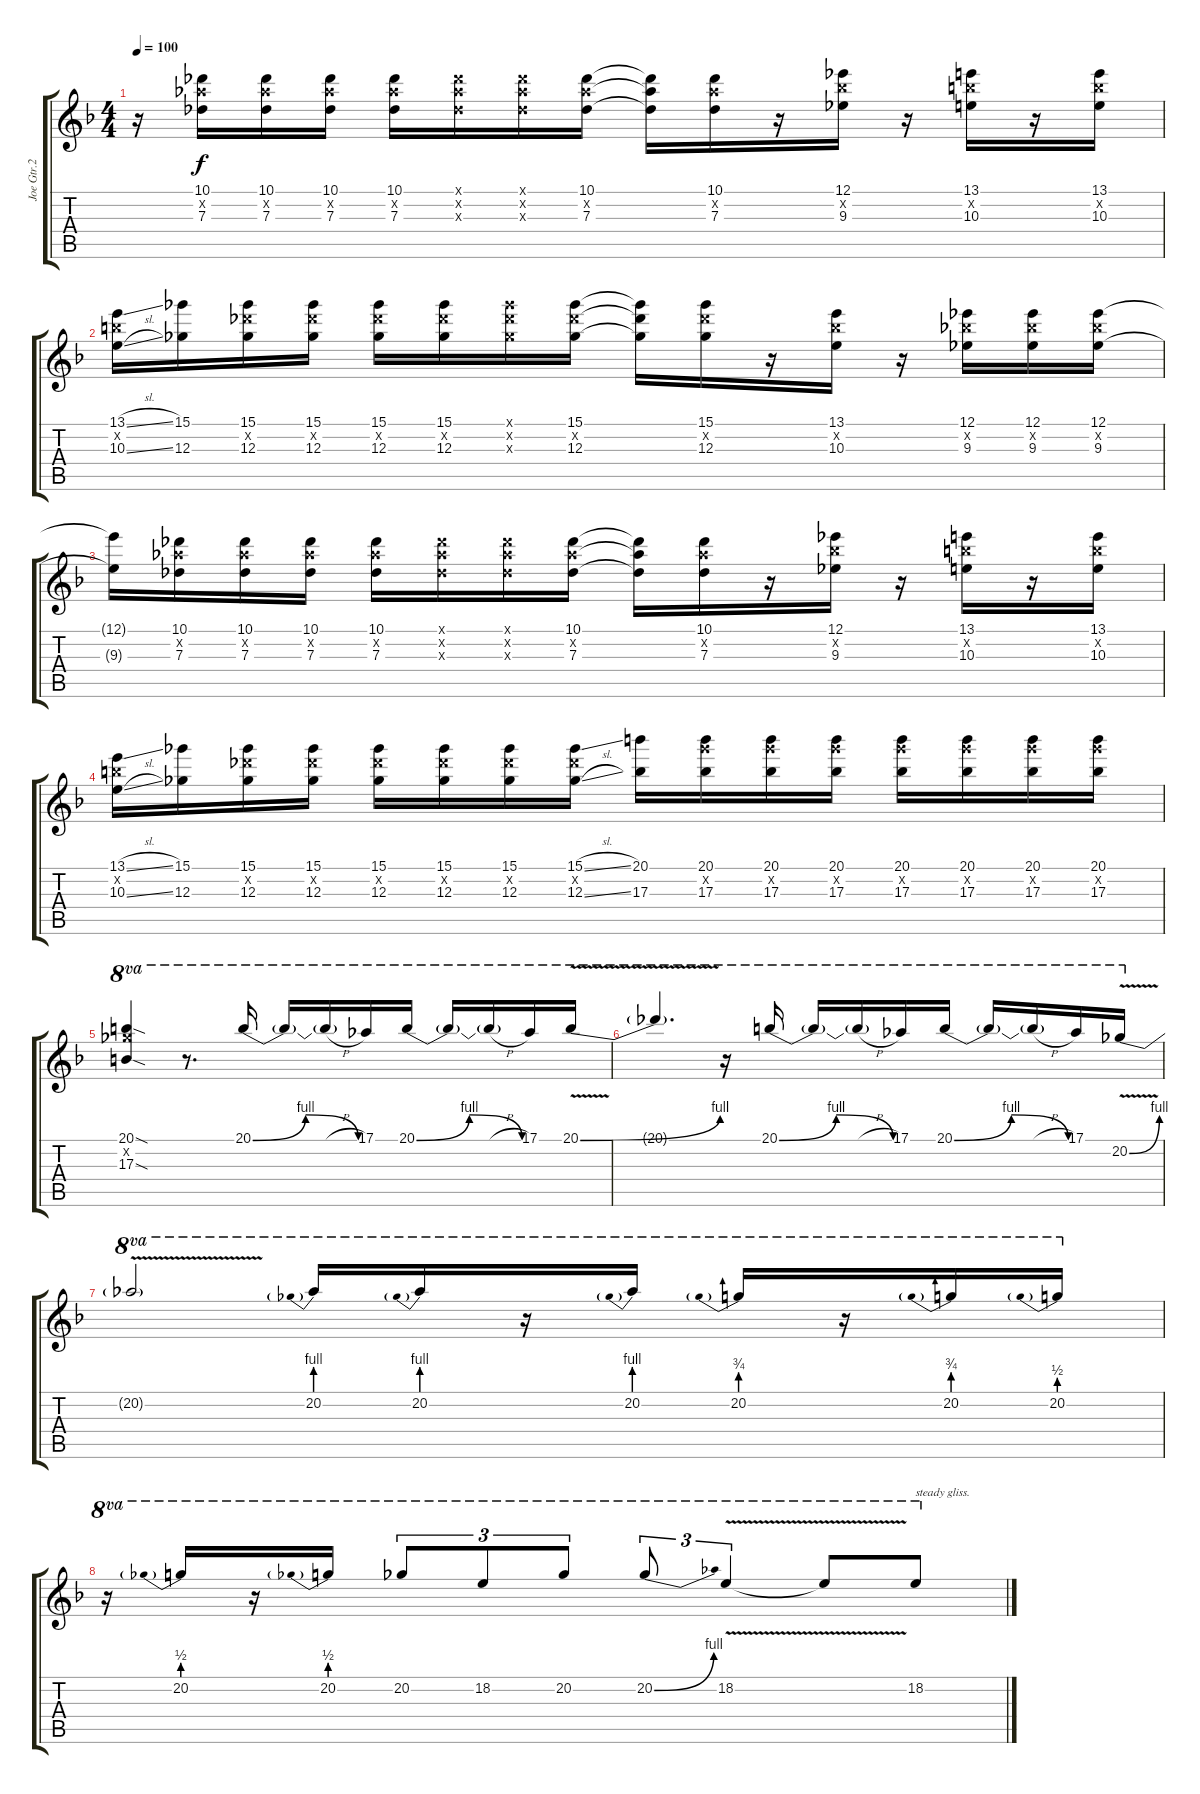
\track ("Joe Gtr.2" "Joe Gtr.2") {instrument distortionguitar}
\staff {score tabs}
\tuning (Eb4 Bb3 Gb3 Db3 Ab2 Eb2) {hide}
\ts (4 4)
\tempo 100
\clef g2
\ks dminor
r.16{dy f} (10.1 10.2{x} 7.3).16 (10.1 10.2{x} 7.3).16 (10.1 10.2{x} 7.3).16 (10.1 10.2{x} 7.3).16 (10.1{x} 10.2{x} 7.3{x}).16 (10.1{x} 10.2{x} 7.3{x}).16 (10.1 10.2{x} 7.3).16 (10.1{t} 10.2{t} 7.3{t}).16 (10.1 10.2{x} 7.3).16 r.16 (12.1 12.2{x} 9.3).16 r.16 (13.1 13.2{x} 10.3).16 r.16 (13.1 13.2{x} 10.3).16 |
(13.1{sl} 13.2{x} 10.3{sl}).16 (15.1 12.3).16 (15.1 15.2{x} 12.3).16 (15.1 15.2{x} 12.3).16 (15.1 15.2{x} 12.3).16 (15.1 15.2{x} 12.3).16 (15.1{x} 15.2{x} 12.3{x}).16 (15.1 15.2{x} 12.3).16 (15.1{t} 15.2{t} 12.3{t}).16 (15.1 15.2{x} 12.3).16 r.16 (13.1 13.2{x} 10.3).16 r.16 (12.1 12.2{x} 9.3).16 (12.1 12.2{x} 9.3).16 (12.1 12.2{x} 9.3).16 |
(12.1{t} 9.3{t}).16 (10.1 10.2{x} 7.3).16 (10.1 10.2{x} 7.3).16 (10.1 10.2{x} 7.3).16 (10.1 10.2{x} 7.3).16 (10.1{x} 10.2{x} 7.3{x}).16 (10.1{x} 10.2{x} 7.3{x}).16 (10.1 10.2{x} 7.3).16 (10.1{t} 10.2{t} 7.3{t}).16 (10.1 10.2{x} 7.3).16 r.16 (12.1 12.2{x} 9.3).16 r.16 (13.1 13.2{x} 10.3).16 r.16 (13.1 13.2{x} 10.3).16 |
(13.1{sl} 13.2{x} 10.3{sl}).16 (15.1 12.3).16 (15.1 15.2{x} 12.3).16 (15.1 15.2{x} 12.3).16 (15.1 15.2{x} 12.3).16 (15.1 15.2{x} 12.3).16 (15.1 15.2{x} 12.3).16 (15.1{sl} 15.2{x} 12.3{sl}).16 (20.1 17.3).16 (20.1 20.2{x} 17.3).16 (20.1 20.2{x} 17.3).16 (20.1 20.2{x} 17.3).16 (20.1 20.2{x} 17.3).16 (20.1 20.2{x} 17.3).16 (20.1 20.2{x} 17.3).16 (20.1 20.2{x} 17.3).16 |
(20.1{sod} 20.2{x} 17.3{sod}).4{ot 8va beam Up} r.8{d ot 8va} 20.1{be (bendrelease 0 0 25 4 35 4 60 0)}.16{ot 8va beam Up} 20.1{t}.16{ot 8va beam Up} 20.1{h t}.16{ot 8va beam Up} 17.1.16{ot 8va beam Up} 20.1{be (bendrelease 0 0 25 4 35 4 60 0)}.16{ot 8va beam Up} 20.1{t}.16{ot 8va beam Up} 20.1{h t}.16{ot 8va beam Up} 17.1.16{ot 8va beam Up} 20.1{be (bend 0 0 60 4) v}.16{ot 8va beam Up} |
20.1{t}.4{d ot 8va beam Up} r.16{ot 8va} 20.1{be (bendrelease 0 0 25 4 35 4 60 0)}.16{ot 8va beam Up} 20.1{t}.16{ot 8va beam Up} 20.1{h t}.16{ot 8va beam Up} 17.1.16{ot 8va beam Up} 20.1{be (bendrelease 0 0 25 4 35 4 60 0)}.16{ot 8va beam Up} 20.1{t}.16{ot 8va beam Up} 20.1{h t}.16{ot 8va beam Up} 17.1.16{ot 8va beam Up} 20.2{be (bend 0 0 60 4) v}.16{ot 8va beam Up} |
20.2{v t}.2{ot 8va beam Up} 20.2{be (prebend 0 4 60 4)}.16{ot 8va beam Up} 20.2{be (prebend 0 4 60 4)}.16{ot 8va beam Up} r.16{ot 8va} 20.2{be (prebend 0 4 60 4)}.16{ot 8va beam Up} 20.2{be (prebend 0 3 60 3)}.16{ot 8va beam Up} r.16{ot 8va} 20.2{be (prebend 0 3 60 3)}.16{ot 8va beam Up} 20.2{be (prebend 0 2 60 2)}.16{ot 8va beam Up} |
r.16{ot 8va} 20.2{be (prebend 0 2 60 2)}.16{ot 8va beam Up} r.16{ot 8va} 20.2{be (prebend 0 2 60 2)}.16{ot 8va beam Up} 20.2.8{tu (3 2) ot 8va beam Up} 18.2.8{tu (3 2) ot 8va beam Up} 20.2.8{tu (3 2) ot 8va beam Up} 20.2{be (bend 0 0 60 4)}.8{tu (3 2) ot 8va beam Up} 18.2{v}.4{tu (3 2) ot 8va beam Up} 18.2{t}.8{ot 8va beam Up} 18.2{sl}.8{ot 8va txt "steady gliss." beam Up}
